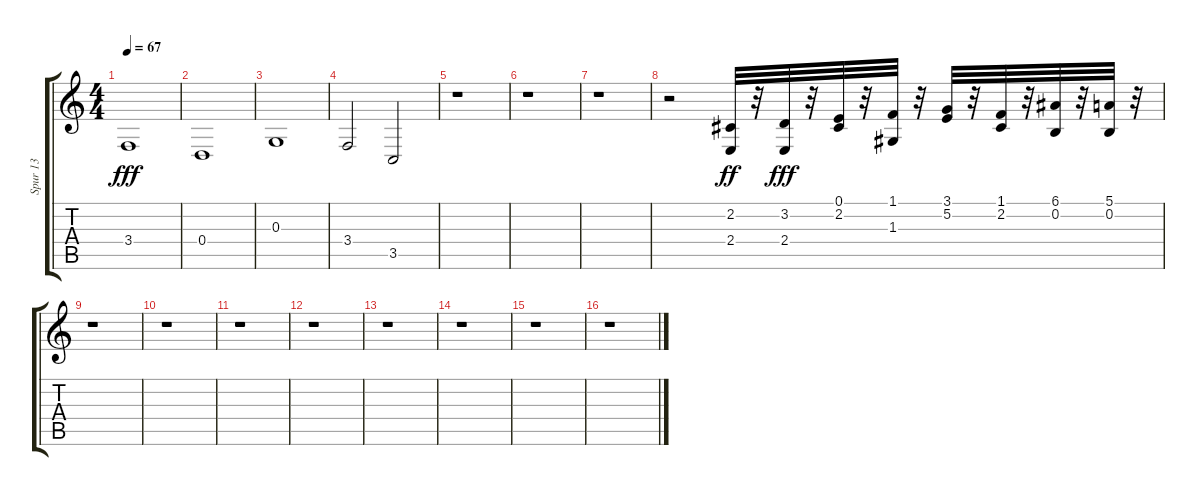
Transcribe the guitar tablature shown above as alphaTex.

\track ("Spur 13" "Spur 13") {instrument tremolostrings}
\staff {score tabs}
\tuning (E4 B3 G3 D3 A2 E2) {hide}
\ts (4 4)
\tempo 67
\clef g2
\ks c
3.4.1{dy fff} |
0.4.1 |
0.3.1 |
3.4.2 3.5.2 |
r.1 |
r.1 |
r.1 |
r.2 (2.2 2.4).32{dy ff} r.32 (3.2 2.4).32{dy fff} r.32 (0.1 2.2).32 r.32 (1.1 1.3).32 r.32 (3.1 5.2).32 r.32 (1.1 2.2).32 r.32 (6.1 0.2).32 r.32 (5.1 0.2).32 r.32 |
r.1 |
r.1 |
r.1 |
r.1 |
r.1 |
r.1 |
r.1 |
r.1
